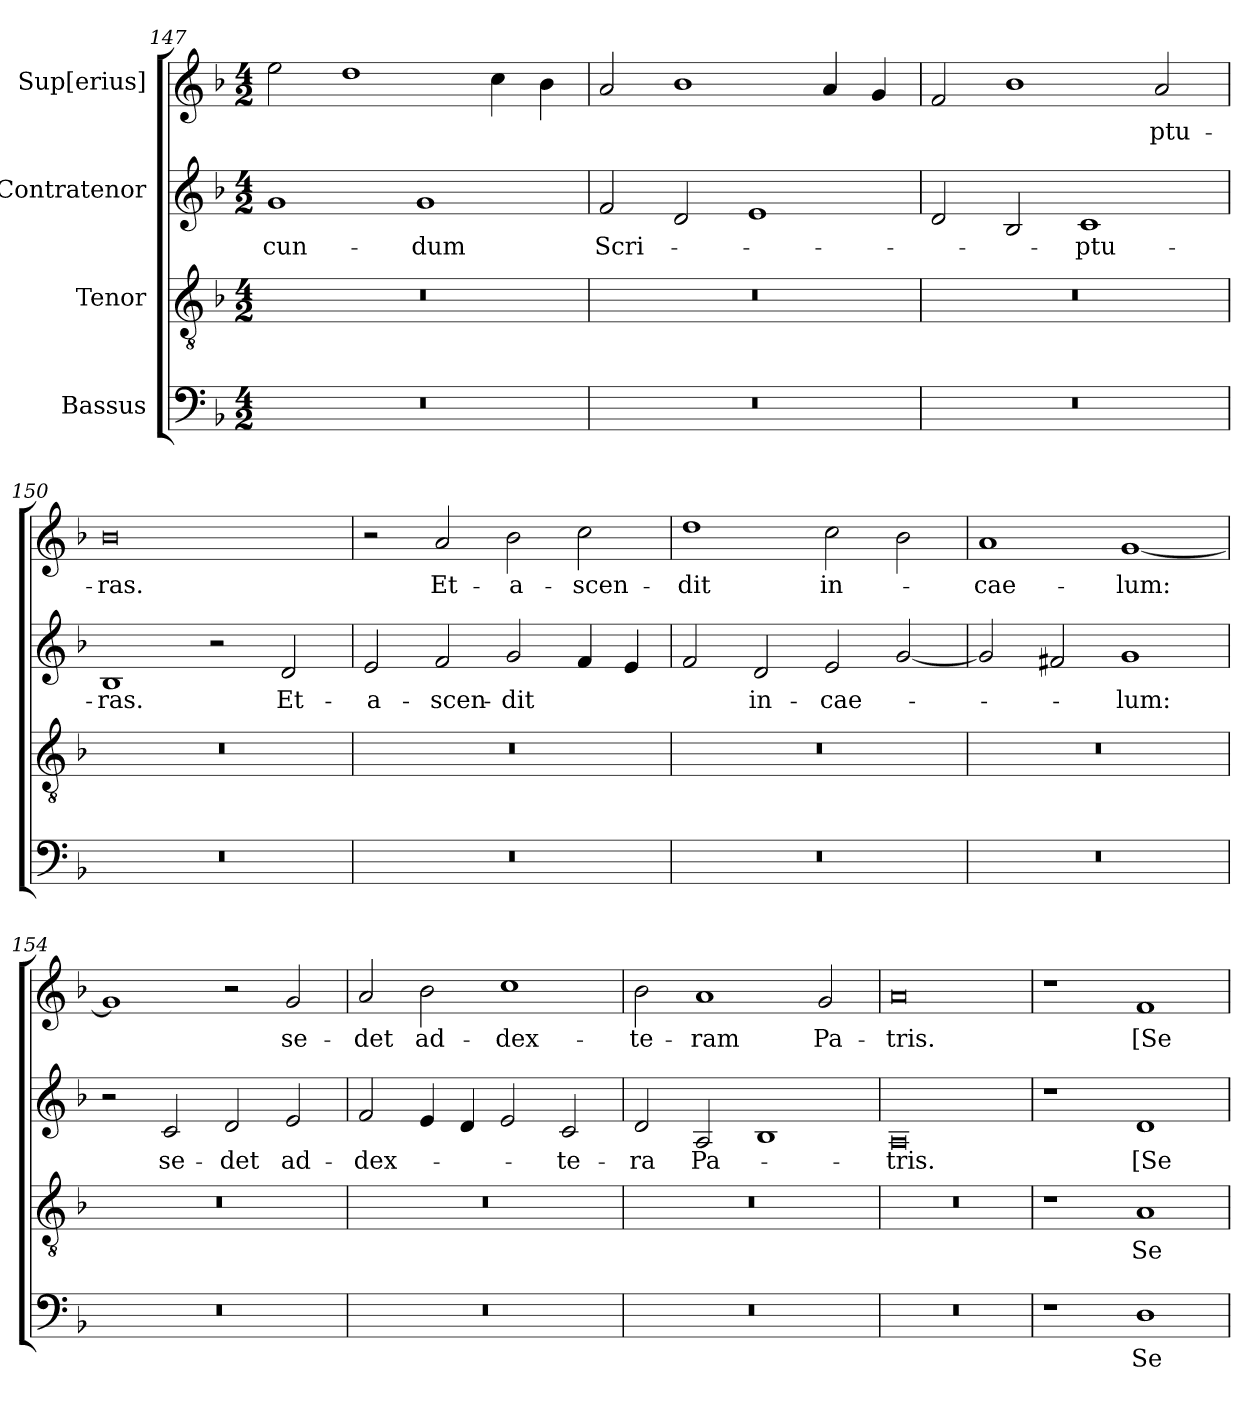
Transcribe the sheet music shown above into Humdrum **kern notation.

**kern	**text	**kern	**text	**kern	**text	**kern	**text
*part4	*part4	*part3	*part3	*part2	*part2	*part1	*part1
*staff4	*staff4	*staff3	*staff3	*staff2	*staff2	*staff1	*staff1
*I"Bassus	*	*I"Tenor	*	*I"Contratenor	*	*I"Sup[erius]	*
*clefF4	*	*clefGv2	*	*clefG2	*	*clefG2	*
*k[b-]	*	*k[b-]	*	*k[b-]	*	*k[b-]	*
*M4/2	*	*M4/2	*	*M4/2	*	*M4/2	*
=147	=147	=147	=147	=147	=147	=147	=147
0r	.	0r	.	1g/	-cun-	2ee\	.
.	.	.	.	.	.	1dd\	.
.	.	.	.	1g/	-dum	.	.
.	.	.	.	.	.	4cc\	.
.	.	.	.	.	.	4b-\	.
=148	=148	=148	=148	=148	=148	=148	=148
0r	.	0r	.	2f/	Scri-	2a/	.
.	.	.	.	2d/	.	1b-\	.
.	.	.	.	1e/	.	.	.
.	.	.	.	.	.	4a/	.
.	.	.	.	.	.	4g/	.
=149	=149	=149	=149	=149	=149	=149	=149
0r	.	0r	.	2d/	.	2f/	.
.	.	.	.	2B-/	.	1b-\	.
.	.	.	.	1c/	-ptu-	.	.
.	.	.	.	.	.	2a/	-ptu-
=150	=150	=150	=150	=150	=150	=150	=150
0r	.	0r	.	1B-/	-ras.	0b-\	-ras.
.	.	.	.	2r	.	.	.
.	.	.	.	2d/	Et-	.	.
=151	=151	=151	=151	=151	=151	=151	=151
0r	.	0r	.	2e/	a-	2r	.
.	.	.	.	2f/	-scen-	2a/	Et-
.	.	.	.	2g/	-dit	2b-\	a-
.	.	.	.	4f/	.	2cc\	-scen-
.	.	.	.	4e/	.	.	.
=152	=152	=152	=152	=152	=152	=152	=152
0r	.	0r	.	2f/	.	1dd\	-dit
.	.	.	.	2d/	in-	.	.
.	.	.	.	2e/	cae-	2cc\	in-
.	.	.	.	[2g/	.	2b-\	.
=153	=153	=153	=153	=153	=153	=153	=153
0r	.	0r	.	2g/]	.	1a/	cae-
.	.	.	.	2f#X/	.	.	.
.	.	.	.	1g/	-lum:	[1g/	-lum:
=154	=154	=154	=154	=154	=154	=154	=154
0r	.	0r	.	2r	.	1g/]	.
.	.	.	.	2c/	se-	.	.
.	.	.	.	2d/	-det	2r	.
.	.	.	.	2e/	ad-	2g/	se-
=155	=155	=155	=155	=155	=155	=155	=155
0r	.	0r	.	2f/	dex-	2a/	-det
.	.	.	.	4e/	.	2b-\	ad-
.	.	.	.	4d/	.	.	.
.	.	.	.	2e/	.	1cc\	dex-
.	.	.	.	2c/	-te-	.	.
=156	=156	=156	=156	=156	=156	=156	=156
0r	.	0r	.	2d/	-ra	2b-\	-te-
.	.	.	.	2A/	Pa-	1a/	-ram
.	.	.	.	1B-/	.	.	.
.	.	.	.	.	.	2g/	Pa-
=157	=157	=157	=157	=157	=157	=157	=157
0r	.	0r	.	0A/	-tris.	0a/	-tris.
=158	=158	=158	=158	=158	=158	=158	=158
1r	.	1r	.	1r	.	1r	.
1D\	Se-	1A/	Se-	1d/	[Se-	1f/	[Se-
=	=	=	=	=	=	=	=
*-	*-	*-	*-	*-	*-	*-	*-
